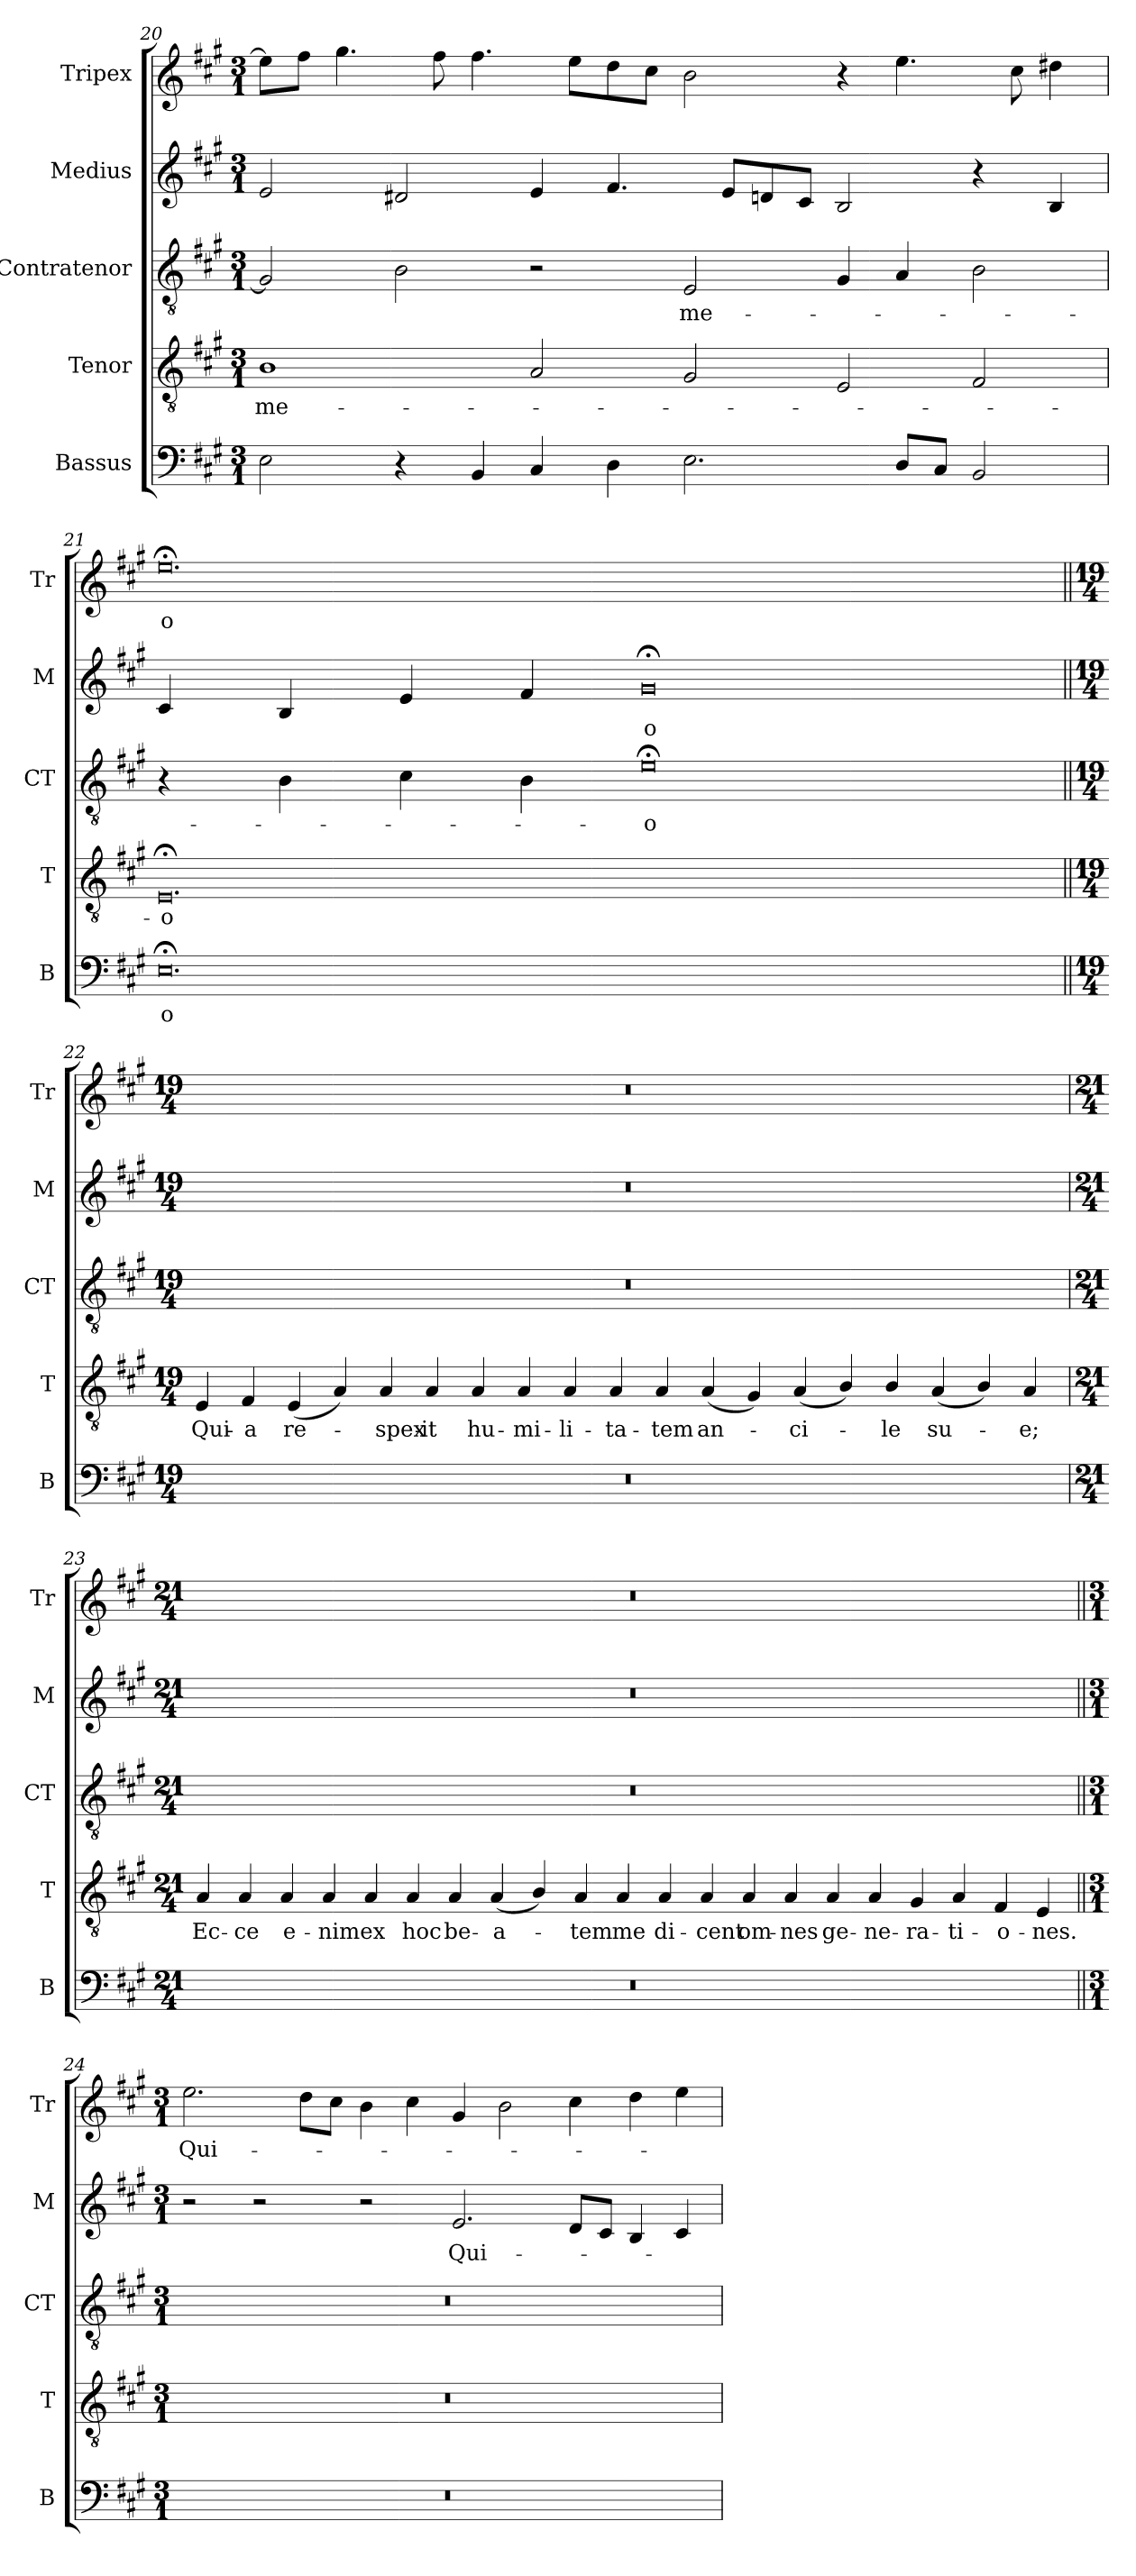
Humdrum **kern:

**kern	**text	**kern	**text	**kern	**text	**kern	**text	**kern	**text
*part5	*part5	*part4	*part4	*part3	*part3	*part2	*part2	*part1	*part1
*staff5	*staff5	*staff4	*staff4	*staff3	*staff3	*staff2	*staff2	*staff1	*staff1
*I"Bassus	*	*I"Tenor	*	*I"Contratenor	*	*I"Medius	*	*I"Tripex	*
*I'B	*	*I'T	*	*I'CT	*	*I'M	*	*I'Tr	*
!!LO:PB:g=z
*clefF4	*	*clefGv2	*	*clefGv2	*	*clefG2	*	*clefG2	*
*	*	*ITrd7c12	*	*ITrd7c12	*	*	*	*	*
*k[f#c#g#]	*	*k[f#c#g#]	*	*k[f#c#g#]	*	*k[f#c#g#]	*	*k[f#c#g#]	*
*A:	*	*A:	*	*A:	*	*A:	*	*A:	*
*M3/1	*	*M3/1	*	*M3/1	*	*M3/1	*	*M3/1	*
=20	=20	=20	=20	=20	=20	=20	=20	=20	=20
!	!	!	!LO:LY:b:color=#000000	!	!	!	!	!	!
2Ei\	.	1BBi	me-	2GG#i/]	.	2ei/	.	8eei\L]	.
.	.	.	.	.	.	.	.	8ff#i\J	.
.	.	.	.	.	.	.	.	4.gg#i\	.
4r	.	.	.	2BBi\	.	2d#i/	.	.	.
.	.	.	.	.	.	.	.	8ff#i\	.
4BBi/	.	.	.	.	.	.	.	4.ff#i\	.
4C#i/	.	2AAi/	.	2r	.	4ei/	.	.	.
.	.	.	.	.	.	.	.	8eei\L	.
4Di\	.	.	.	.	.	4.f#i/	.	8ddi\	.
.	.	.	.	.	.	.	.	8cc#i\J	.
!	!	!	!	!	!LO:LY:b:color=#000000	!	!	!	!
2.Ei\	.	2GG#i/	.	2EEi/	me-	.	.	2bi\	.
.	.	.	.	.	.	8ei/L	.	.	.
.	.	.	.	.	.	8di/	.	.	.
.	.	.	.	.	.	8c#i/J	.	.	.
.	.	2EEi/	.	4GG#i/	.	2Bi/	.	4r	.
8Di/L	.	.	.	4AAi/	.	.	.	4.eei\	.
8C#i/J	.	.	.	.	.	.	.	.	.
2BBi/	.	2FF#i/	.	2BBi\	.	4r	.	.	.
.	.	.	.	.	.	.	.	8cc#i\	.
.	.	.	.	.	.	4Bi/	.	4dd#i\	.
=21	=21	=21	=21	=21	=21	=21	=21	=21	=21
!	!LO:LY:b:color=#000000	!	!	!	!	!	!	!	!
!	!	!	!LO:LY:b:color=#000000	!	!	!	!	!	!
!	!	!	!	!	!	!	!	!	!LO:LY:b:color=#000000
0.E;i	-o	0.EE;i	-o	4r	.	4c#i/	.	0.ee;i	-o
.	.	.	.	4BBi\	.	4Bi/	.	.	.
.	.	.	.	4C#i\	.	4ei/	.	.	.
.	.	.	.	4BBi\	.	4f#i/	.	.	.
!	!	!	!	!	!LO:LY:b:color=#000000	!	!	!	!
!	!	!	!	!	!	!	!LO:LY:b:color=#000000	!	!
.	.	.	.	0E;i	-o	0g#;i	-o	.	.
!!LO:LB:g=z
=22||	=22||	=22||	=22||	=22||	=22||	=22||	=22||	=22||	=22||
*M19/4	*	*M19/4	*	*M19/4	*	*M19/4	*	*M19/4	*
!LO:N:vis=1	!	!	!	!	!	!	!	!	!
!	!	!	!LO:LY:b:color=#000000	!LO:N:vis=1	!	!LO:N:vis=1	!	!LO:N:vis=1	!
4%19r	.	4EEi/	Qui-	4%19r	.	4%19r	.	4%19r	.
!	!	!	!LO:LY:b:color=#000000	!	!	!	!	!	!
.	.	4FF#i/	-a	.	.	.	.	.	.
!	!	!	!LO:LY:b:color=#000000	!	!	!	!	!	!
.	.	(4EEi/	re-	.	.	.	.	.	.
.	.	4AAi/)	.	.	.	.	.	.	.
!	!	!	!LO:LY:b:color=#000000	!	!	!	!	!	!
.	.	4AAi/	-spex-	.	.	.	.	.	.
!	!	!	!LO:LY:b:color=#000000	!	!	!	!	!	!
.	.	4AAi/	-it	.	.	.	.	.	.
!	!	!	!LO:LY:b:color=#000000	!	!	!	!	!	!
.	.	4AAi/	hu-	.	.	.	.	.	.
!	!	!	!LO:LY:b:color=#000000	!	!	!	!	!	!
.	.	4AAi/	-mi-	.	.	.	.	.	.
!	!	!	!LO:LY:b:color=#000000	!	!	!	!	!	!
.	.	4AAi/	-li-	.	.	.	.	.	.
!	!	!	!LO:LY:b:color=#000000	!	!	!	!	!	!
.	.	4AAi/	-ta-	.	.	.	.	.	.
!	!	!	!LO:LY:b:color=#000000	!	!	!	!	!	!
.	.	4AAi/	-tem	.	.	.	.	.	.
!	!	!	!LO:LY:b:color=#000000	!	!	!	!	!	!
.	.	(4AAi/	an-	.	.	.	.	.	.
.	.	4GG#i/)	.	.	.	.	.	.	.
!	!	!	!LO:LY:b:color=#000000	!	!	!	!	!	!
.	.	(4AAi/	-ci-	.	.	.	.	.	.
.	.	4BBi/)	.	.	.	.	.	.	.
!	!	!	!LO:LY:b:color=#000000	!	!	!	!	!	!
.	.	4BBi/	-le	.	.	.	.	.	.
!	!	!	!LO:LY:b:color=#000000	!	!	!	!	!	!
.	.	(4AAi/	su-	.	.	.	.	.	.
.	.	4BBi/)	.	.	.	.	.	.	.
!	!	!	!LO:LY:b:color=#000000	!	!	!	!	!	!
.	.	4AAi/	-e;	.	.	.	.	.	.
!!LO:LB:g=z
=23	=23	=23	=23	=23	=23	=23	=23	=23	=23
*M21/4	*	*M21/4	*	*M21/4	*	*M21/4	*	*M21/4	*
!LO:N:vis=1	!	!	!	!	!	!	!	!	!
!	!	!	!LO:LY:b:color=#000000	!LO:N:vis=1	!	!LO:N:vis=1	!	!LO:N:vis=1	!
4%21r	.	4AAi/	Ec-	4%21r	.	4%21r	.	4%21r	.
!	!	!	!LO:LY:b:color=#000000	!	!	!	!	!	!
.	.	4AAi/	-ce	.	.	.	.	.	.
!	!	!	!LO:LY:b:color=#000000	!	!	!	!	!	!
.	.	4AAi/	e-	.	.	.	.	.	.
!	!	!	!LO:LY:b:color=#000000	!	!	!	!	!	!
.	.	4AAi/	-nim	.	.	.	.	.	.
!	!	!	!LO:LY:b:color=#000000	!	!	!	!	!	!
.	.	4AAi/	ex	.	.	.	.	.	.
!	!	!	!LO:LY:b:color=#000000	!	!	!	!	!	!
.	.	4AAi/	hoc	.	.	.	.	.	.
!	!	!	!LO:LY:b:color=#000000	!	!	!	!	!	!
.	.	4AAi/	be-	.	.	.	.	.	.
!	!	!	!LO:LY:b:color=#000000	!	!	!	!	!	!
.	.	(4AAi/	-a-	.	.	.	.	.	.
.	.	4BBi/)	.	.	.	.	.	.	.
!	!	!	!LO:LY:b:color=#000000	!	!	!	!	!	!
.	.	4AAi/	-tem	.	.	.	.	.	.
!	!	!	!LO:LY:b:color=#000000	!	!	!	!	!	!
.	.	4AAi/	me	.	.	.	.	.	.
!	!	!	!LO:LY:b:color=#000000	!	!	!	!	!	!
.	.	4AAi/	di-	.	.	.	.	.	.
!	!	!	!LO:LY:b:color=#000000	!	!	!	!	!	!
.	.	4AAi/	-cent	.	.	.	.	.	.
!	!	!	!LO:LY:b:color=#000000	!	!	!	!	!	!
.	.	4AAi/	om-	.	.	.	.	.	.
!	!	!	!LO:LY:b:color=#000000	!	!	!	!	!	!
.	.	4AAi/	-nes	.	.	.	.	.	.
!	!	!	!LO:LY:b:color=#000000	!	!	!	!	!	!
.	.	4AAi/	ge-	.	.	.	.	.	.
!	!	!	!LO:LY:b:color=#000000	!	!	!	!	!	!
.	.	4AAi/	-ne-	.	.	.	.	.	.
!	!	!	!LO:LY:b:color=#000000	!	!	!	!	!	!
.	.	4GG#i/	-ra-	.	.	.	.	.	.
!	!	!	!LO:LY:b:color=#000000	!	!	!	!	!	!
.	.	4AAi/	-ti-	.	.	.	.	.	.
!	!	!	!LO:LY:b:color=#000000	!	!	!	!	!	!
.	.	4FF#i/	-o-	.	.	.	.	.	.
!	!	!	!LO:LY:b:color=#000000	!	!	!	!	!	!
.	.	4EEi/	-nes.	.	.	.	.	.	.
!!LO:LB:g=z
=24||	=24||	=24||	=24||	=24||	=24||	=24||	=24||	=24||	=24||
*M3/1	*	*M3/1	*	*M3/1	*	*M3/1	*	*M3/1	*
!LO:N:vis=1	!	!LO:N:vis=1	!	!LO:N:vis=1	!	!	!	!	!
!	!	!	!	!	!	!	!	!	!LO:LY:b:color=#FF0000
0.r	.	0.r	.	0.r	.	2r	.	2.eei\	Qui-
.	.	.	.	.	.	2r	.	.	.
.	.	.	.	.	.	.	.	8ddi\L	.
.	.	.	.	.	.	.	.	8cc#i\J	.
.	.	.	.	.	.	2r	.	4bi\	.
.	.	.	.	.	.	.	.	4cc#i\	.
!	!	!	!	!	!	!	!LO:LY:b:color=#FF0000	!	!
.	.	.	.	.	.	2.ei/	Qui-	4g#i/	.
.	.	.	.	.	.	.	.	2bi\	.
.	.	.	.	.	.	8di/L	.	4cc#i\	.
.	.	.	.	.	.	8c#i/J	.	.	.
.	.	.	.	.	.	4Bi/	.	4ddi\	.
.	.	.	.	.	.	4c#i/	.	4eei\	.
=	=	=	=	=	=	=	=	=	=
*-	*-	*-	*-	*-	*-	*-	*-	*-	*-
